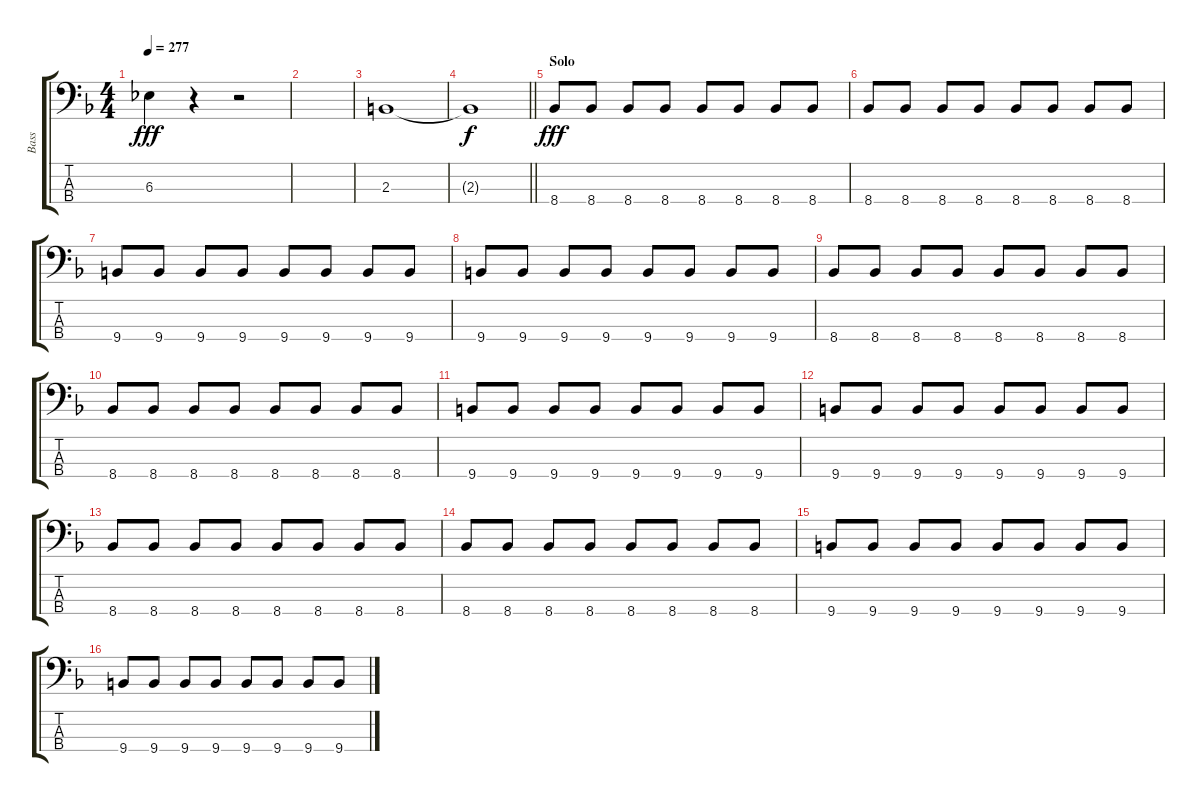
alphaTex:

\track ("Bass" "Bass") {instrument electricbassfinger}
\staff {score tabs}
\tuning (G2 D2 A1 D1) {hide}
\ts (4 4)
\tempo 277
\clef f4
\ks f
6.3.4{dy fff} r.4 r.2 |
|
2.3.1 |
\barLineRight lightlight
2.3{t}.1{dy f} |
\section ("" "Solo")
8.4.8{dy fff} 8.4.8 8.4.8 8.4.8 8.4.8 8.4.8 8.4.8 8.4.8 |
8.4.8 8.4.8 8.4.8 8.4.8 8.4.8 8.4.8 8.4.8 8.4.8 |
9.4.8 9.4.8 9.4.8 9.4.8 9.4.8 9.4.8 9.4.8 9.4.8 |
9.4.8 9.4.8 9.4.8 9.4.8 9.4.8 9.4.8 9.4.8 9.4.8 |
8.4.8 8.4.8 8.4.8 8.4.8 8.4.8 8.4.8 8.4.8 8.4.8 |
8.4.8 8.4.8 8.4.8 8.4.8 8.4.8 8.4.8 8.4.8 8.4.8 |
9.4.8 9.4.8 9.4.8 9.4.8 9.4.8 9.4.8 9.4.8 9.4.8 |
9.4.8 9.4.8 9.4.8 9.4.8 9.4.8 9.4.8 9.4.8 9.4.8 |
8.4.8 8.4.8 8.4.8 8.4.8 8.4.8 8.4.8 8.4.8 8.4.8 |
8.4.8 8.4.8 8.4.8 8.4.8 8.4.8 8.4.8 8.4.8 8.4.8 |
9.4.8 9.4.8 9.4.8 9.4.8 9.4.8 9.4.8 9.4.8 9.4.8 |
9.4.8 9.4.8 9.4.8 9.4.8 9.4.8 9.4.8 9.4.8 9.4.8
